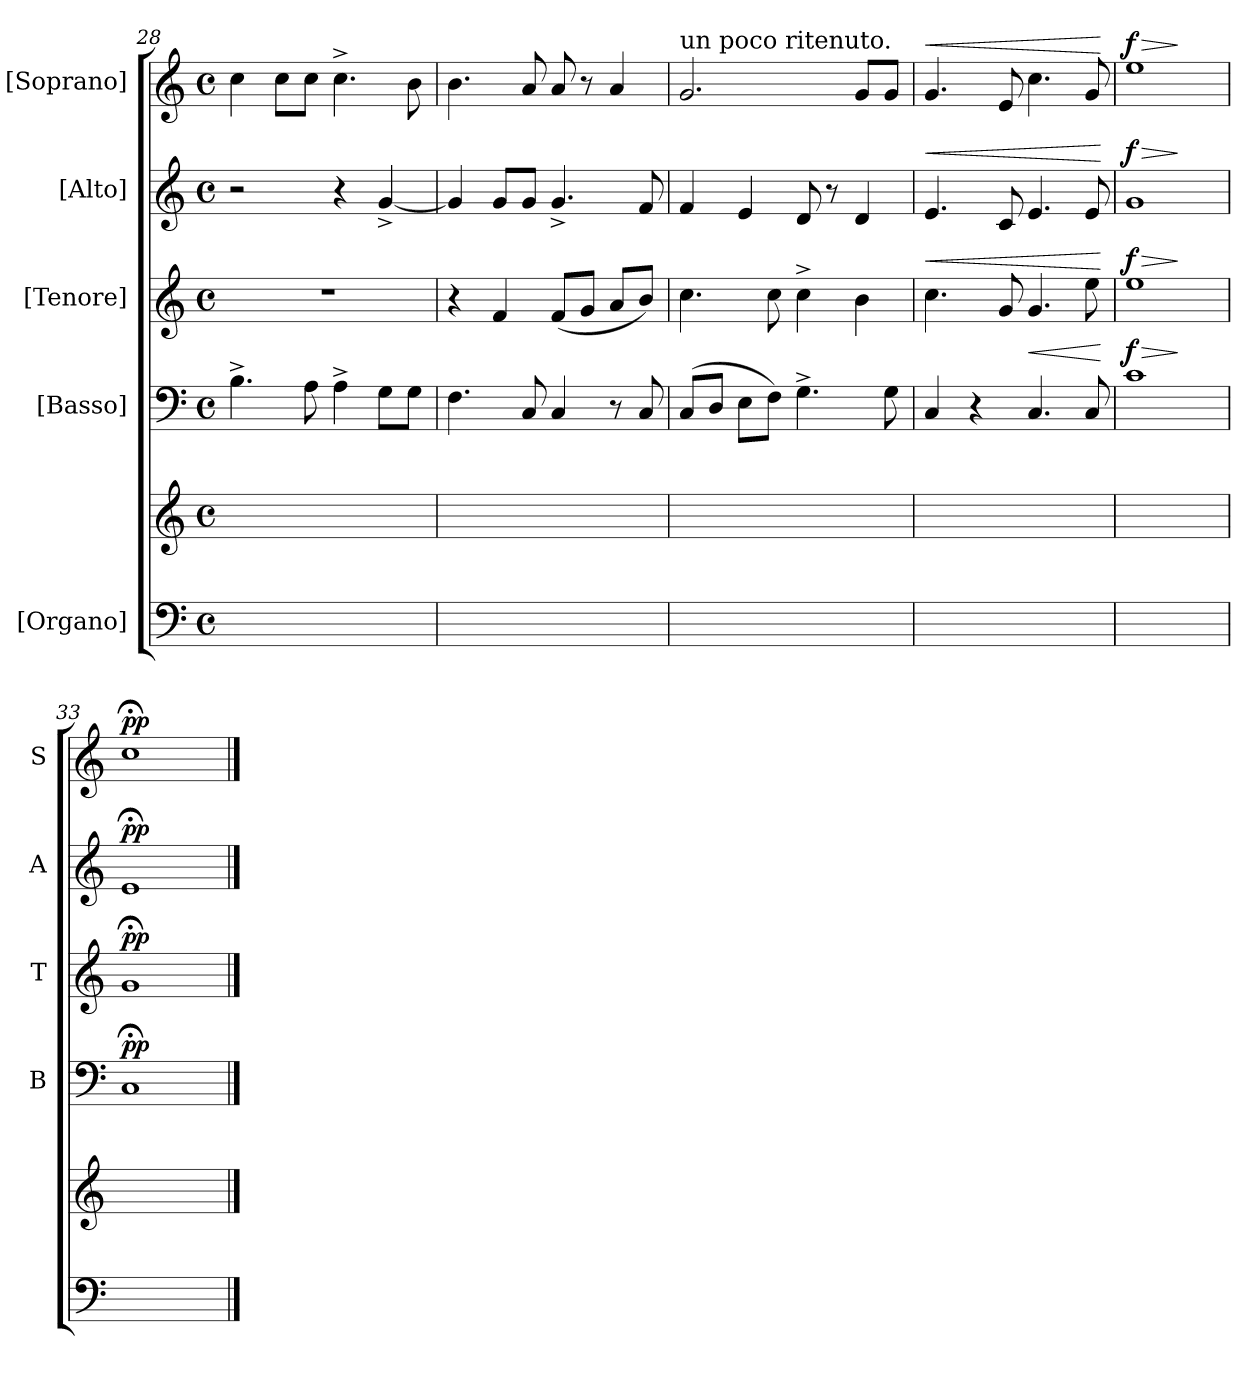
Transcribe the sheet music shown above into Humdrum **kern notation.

**kern	**kern	**kern	**dynam	**kern	**dynam	**kern	**dynam	**kern	**dynam
*part5	*part5	*part4	*part4	*part3	*part3	*part2	*part2	*part1	*part1
*staff6	*staff5	*staff4	*staff4	*staff3	*staff3	*staff2	*staff2	*staff1	*staff1
*I"[Organo]	*	*I"[Basso]	*	*I"[Tenore]	*	*I"[Alto]	*	*I"[Soprano]	*
*	*	*I'B	*	*I'T	*	*I'A	*	*I'S	*
*clefF4	*clefG2	*clefF4	*	*clefG2	*	*clefG2	*	*clefG2	*
*	*	*	*	*ITrd7c12	*	*	*	*	*
*k[]	*k[]	*k[]	*	*k[]	*	*k[]	*	*k[]	*
*M4/4	*M4/4	*M4/4	*	*M4/4	*	*M4/4	*	*M4/4	*
*met(c)	*met(c)	*met(c)	*	*met(c)	*	*met(c)	*	*met(c)	*
=28	=28	=28	=28	=28	=28	=28	=28	=28	=28
1ryy	1ryy	4.B^\	.	1r	.	2r	.	4cc\	.
.	.	.	.	.	.	.	.	8cc\L	.
.	.	8A\	.	.	.	.	.	8cc\J	.
.	.	4A^\	.	.	.	4r	.	4.cc^\	.
.	.	8G\L	.	.	.	[4g^/	.	.	.
.	.	8G\J	.	.	.	.	.	8b\	.
=29	=29	=29	=29	=29	=29	=29	=29	=29	=29
1ryy	1ryy	4.F\	.	4r	.	4g/]	.	4.b\	.
.	.	.	.	4F/	.	8g/L	.	.	.
.	.	8C/	.	.	.	8g/J	.	8a/	.
.	.	4C/	.	(>8F/L	.	4.g^/	.	8a/	.
.	.	.	.	8G/J	.	.	.	8r	.
.	.	8r	.	8A/L	.	.	.	4a/	.
.	.	8C/	.	8B/J)	.	8f/	.	.	.
=30	=30	=30	=30	=30	=30	=30	=30	=30	=30
!	!	!	!	!	!	!	!	!LO:TX:a:t=un poco ritenuto.	!
1ryy	1ryy	(>8C/L	.	4.c\	.	4f/	.	2.g/	.
.	.	8D/J	.	.	.	.	.	.	.
.	.	8E\L	.	.	.	4e/	.	.	.
.	.	8F\J)	.	8c\	.	.	.	.	.
.	.	4.G^\	.	4c^\	.	8d/	.	.	.
.	.	.	.	.	.	8r	.	.	.
.	.	.	.	4B\	.	4d/	.	8g/L	.
.	.	8G\	.	.	.	.	.	8g/J	.
=31	=31	=31	=31	=31	=31	=31	=31	=31	=31
!	!	!	!	!	!LO:HP:a	!	!LO:HP:a	!	!LO:HP:a
1ryy	1ryy	4C/	.	4.c\	<	4.e/	<	4.g/	<
.	.	4r	.	.	.	.	.	.	.
.	.	.	.	8G/	.	8c/	.	8e/	.
!	!	!	!LO:HP:a	!	!	!	!	!	!
.	.	4.C/	<	4.G/	.	4.e/	.	4.cc\	.
.	.	8C/	.	8e\	.	8e/	.	8g/	.
.	.	.	[	.	[	.	[	.	[
=32	=32	=32	=32	=32	=32	=32	=32	=32	=32
!	!	!	!LO:HP:a	!	!LO:HP:a	!	!LO:HP:a	!	!LO:HP:a
!	!	!	!LO:DY:n=1:a	!	!LO:DY:n=1:a	!	!LO:DY:n=1:a	!	!LO:DY:n=1:a
1ryy	1ryy	1c	> f	1e	> f	1g	> f	1ee	> f
.	.	.	]	.	]	.	]	.	]
=33	=33	=33	=33	=33	=33	=33	=33	=33	=33
!	!	!	!LO:DY:a	!	!LO:DY:a	!	!LO:DY:a	!	!LO:DY:a
1ryy	1ryy	1C;<	pp	1G;<	pp	1e;<	pp	1cc;<	pp
==	==	==	==	==	==	==	==	==	==
*-	*-	*-	*-	*-	*-	*-	*-	*-	*-
